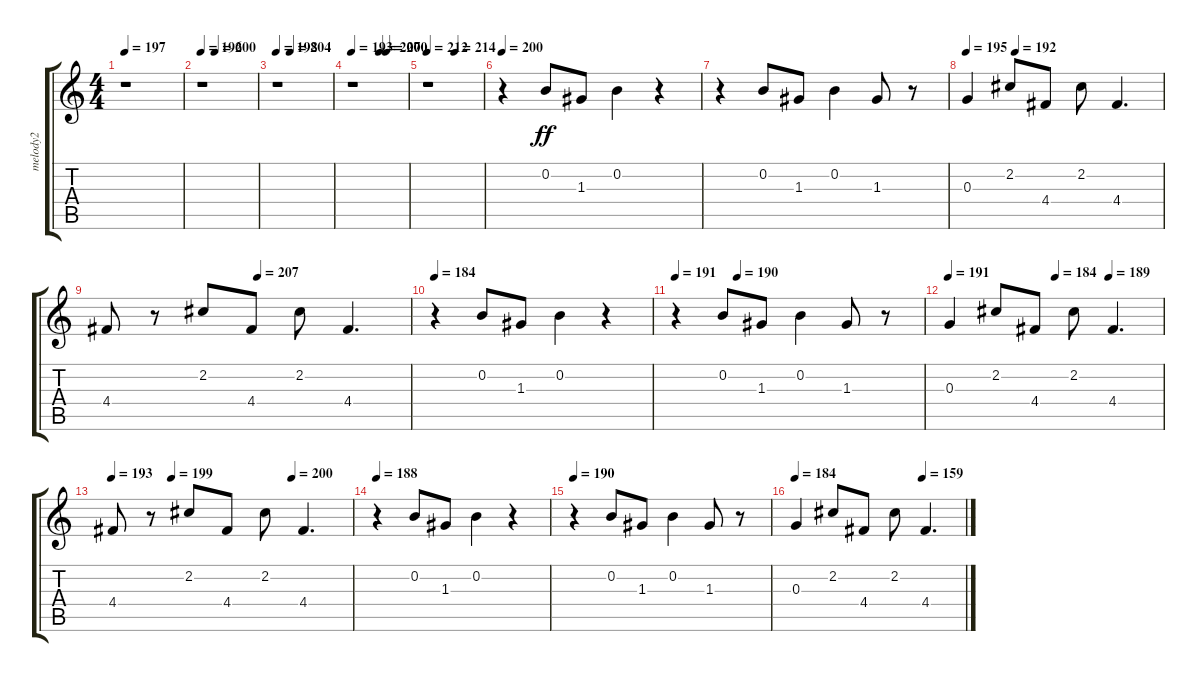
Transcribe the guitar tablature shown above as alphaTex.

\track ("melody2" "melody2") {instrument electricguitarclean}
\staff {score tabs}
\tuning (E4 B3 G3 D3 A2 E2) {hide}
\ts (4 4)
\tempo 197
\clef g2
\ks c
r.1{dy ff} |
\tempo 196
\tempo (200 0.25)
r.1 |
\tempo 198
\tempo (204 0.25)
r.1 |
\tempo 193
\tempo (207 0.5)
\tempo (200 0.625)
r.1 |
\tempo 212
\tempo (214 0.5)
r.1 |
\tempo 200
r.4 0.2.8 1.3.8 0.2.4 r.4 |
r.4 0.2.8 1.3.8 0.2.4 1.3.8 r.8 |
\tempo 195
\tempo (192 0.25)
0.3.4 2.2.8 4.4.8 2.2.8 4.4.4{d} |
\tempo (207 0.5)
4.4.8 r.8 2.2.8 4.4.8 2.2.8 4.4.4{d} |
\tempo 184
r.4 0.2.8 1.3.8 0.2.4 r.4 |
\tempo 191
\tempo (190 0.25)
r.4 0.2.8 1.3.8 0.2.4 1.3.8 r.8 |
\tempo 191
\tempo (184 0.5)
\tempo (189 0.75)
0.3.4 2.2.8 4.4.8 2.2.8 4.4.4{d} |
\tempo 193
\tempo (199 0.25)
\tempo (200 0.75)
4.4.8 r.8 2.2.8 4.4.8 2.2.8 4.4.4{d} |
\tempo 188
r.4 0.2.8 1.3.8 0.2.4 r.4 |
\tempo 190
r.4 0.2.8 1.3.8 0.2.4 1.3.8 r.8 |
\tempo 184
\tempo (159 0.75)
0.3.4 2.2.8 4.4.8 2.2.8 4.4.4{d}
